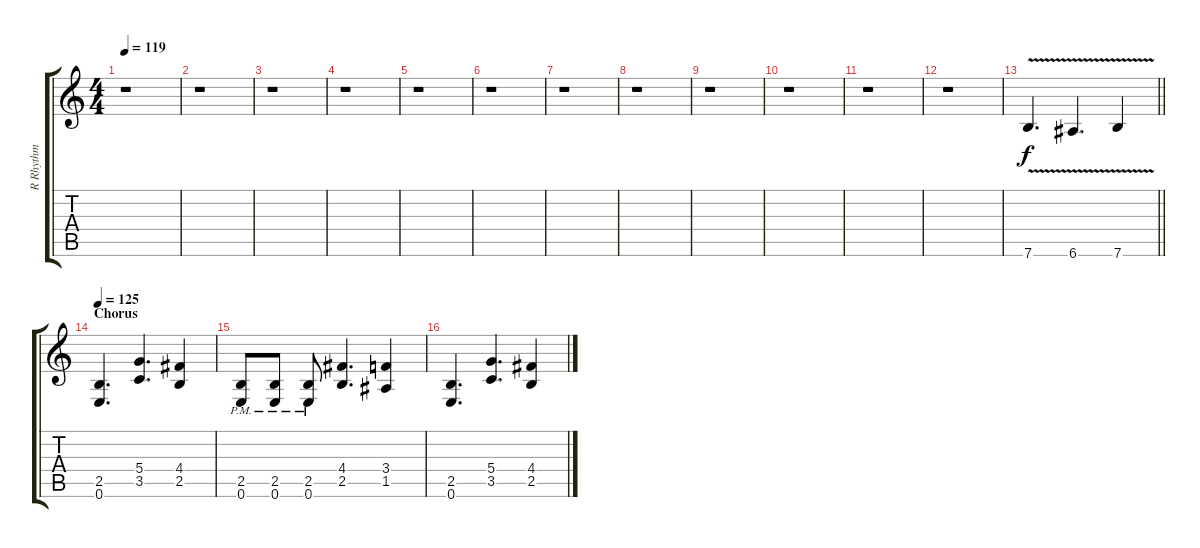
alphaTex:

\track ("R Rhythm" "R Rhythm") {instrument distortionguitar}
\staff {score tabs}
\tuning (E4 B3 G3 D3 A2 E2) {hide}
\ts (4 4)
\tempo 119
\clef g2
\ks c
r.1{dy f} |
r.1 |
r.1 |
r.1 |
r.1 |
r.1 |
r.1 |
r.1 |
r.1 |
r.1 |
r.1 |
r.1 |
\barLineRight lightlight
7.6{v}.4{d} 6.6{v}.4{d} 7.6{v}.4 |
\section ("" "Chorus")
\tempo 125
(2.5 0.6).4{d} (5.4 3.5).4{d} (4.4 2.5).4 |
(2.5{pm} 0.6{pm}).8 (2.5{pm} 0.6{pm}).8 (2.5{pm} 0.6{pm}).8 (4.4 2.5).4{d} (3.4 1.5).4 |
(2.5 0.6).4{d} (5.4 3.5).4{d} (4.4 2.5).4
